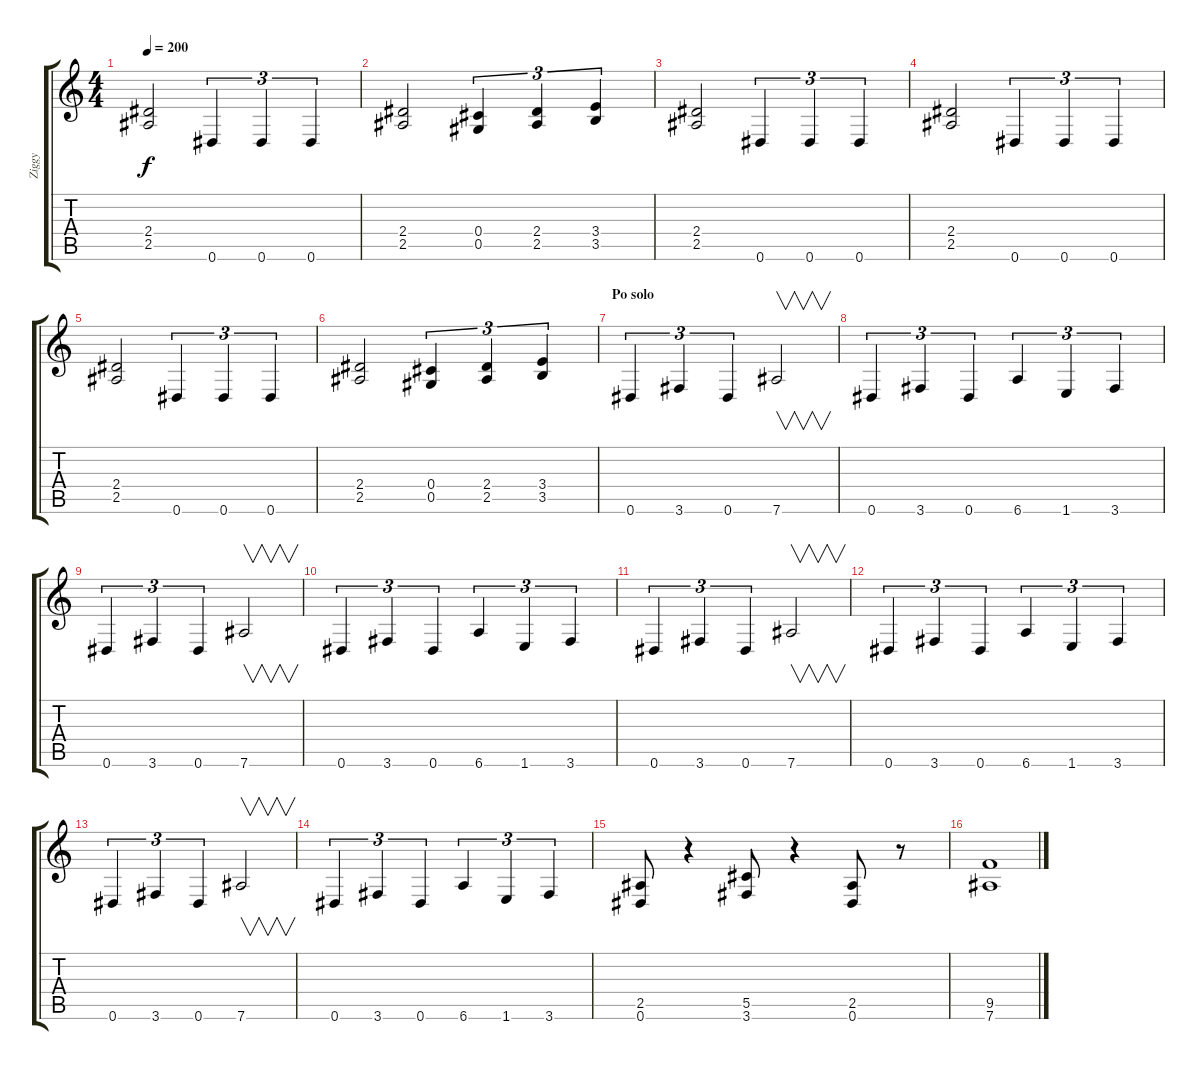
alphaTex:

\track ("Ziggy" "Ziggy") {instrument overdrivenguitar}
\staff {score tabs}
\tuning (Eb4 Bb3 Gb3 Db3 Ab2 Eb2) {hide}
\ts (4 4)
\tempo 200
\clef g2
\ks c
(2.4 2.5).2{dy f} 0.6.4{tu (3 2)} 0.6.4{tu (3 2)} 0.6.4{tu (3 2)} |
(2.4 2.5).2 (0.4 0.5).4{tu (3 2)} (2.4 2.5).4{tu (3 2)} (3.4 3.5).4{tu (3 2)} |
(2.4 2.5).2 0.6.4{tu (3 2)} 0.6.4{tu (3 2)} 0.6.4{tu (3 2)} |
(2.4 2.5).2 0.6.4{tu (3 2)} 0.6.4{tu (3 2)} 0.6.4{tu (3 2)} |
(2.4 2.5).2 0.6.4{tu (3 2)} 0.6.4{tu (3 2)} 0.6.4{tu (3 2)} |
(2.4 2.5).2 (0.4 0.5).4{tu (3 2)} (2.4 2.5).4{tu (3 2)} (3.4 3.5).4{tu (3 2)} |
\section ("" "Po solo")
0.6.4{tu (3 2) balance 2} 3.6.4{tu (3 2)} 0.6.4{tu (3 2)} 7.6.2{v} |
0.6.4{tu (3 2)} 3.6.4{tu (3 2)} 0.6.4{tu (3 2)} 6.6.4{tu (3 2)} 1.6.4{tu (3 2)} 3.6.4{tu (3 2)} |
0.6.4{tu (3 2)} 3.6.4{tu (3 2)} 0.6.4{tu (3 2)} 7.6.2{v} |
0.6.4{tu (3 2)} 3.6.4{tu (3 2)} 0.6.4{tu (3 2)} 6.6.4{tu (3 2)} 1.6.4{tu (3 2)} 3.6.4{tu (3 2)} |
0.6.4{tu (3 2)} 3.6.4{tu (3 2)} 0.6.4{tu (3 2)} 7.6.2{v} |
0.6.4{tu (3 2)} 3.6.4{tu (3 2)} 0.6.4{tu (3 2)} 6.6.4{tu (3 2)} 1.6.4{tu (3 2)} 3.6.4{tu (3 2)} |
0.6.4{tu (3 2)} 3.6.4{tu (3 2)} 0.6.4{tu (3 2)} 7.6.2{v} |
0.6.4{tu (3 2)} 3.6.4{tu (3 2)} 0.6.4{tu (3 2)} 6.6.4{tu (3 2)} 1.6.4{tu (3 2)} 3.6.4{tu (3 2)} |
(2.5 0.6).8 r.4 (5.5 3.6).8 r.4 (2.5 0.6).8 r.8 |
(9.5 7.6).1
